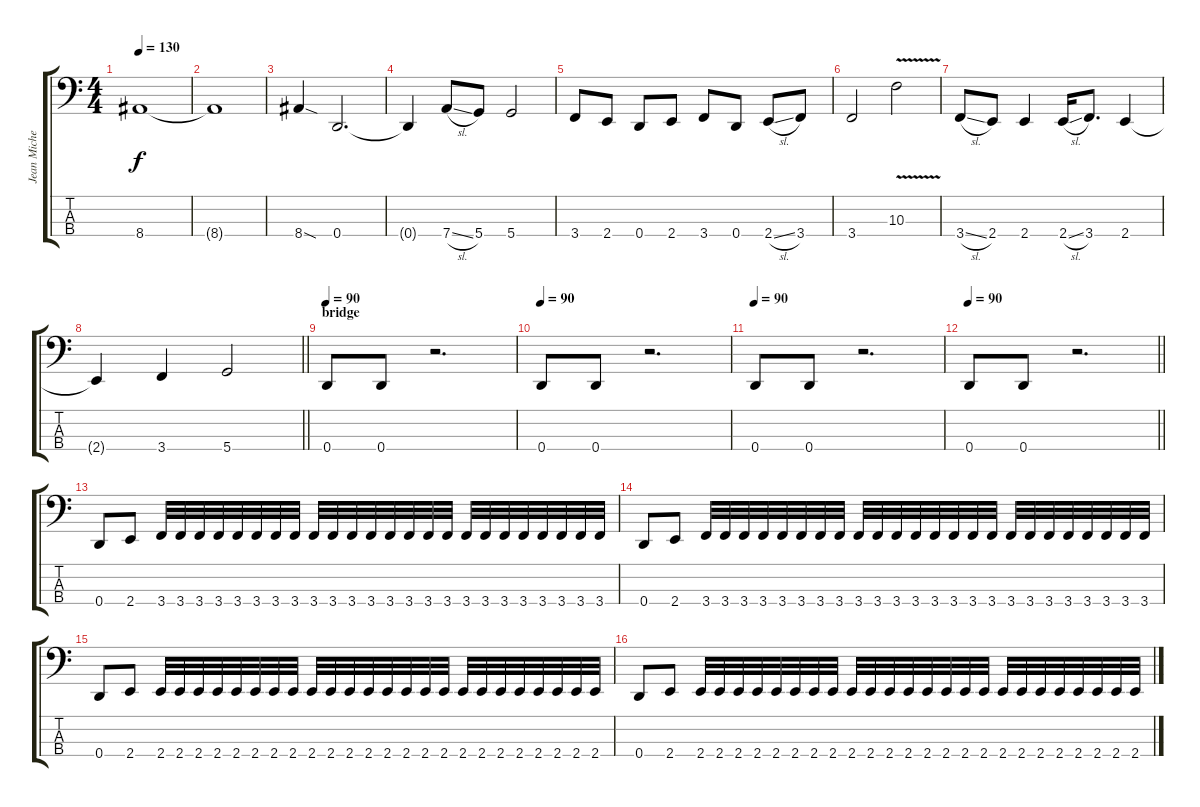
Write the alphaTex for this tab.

\track ("Jean Michel Labadie" "Jean Miche") {instrument electricbasspick}
\staff {score tabs}
\tuning (F2 C2 G1 D1) {hide}
\ts (4 4)
\section ("" "")
\tempo 130
\clef f4
\ks c
8.4.1{dy f} |
8.4{t}.1 |
8.4{sod}.4 0.4.2{d} |
0.4{t}.4 7.4{sl}.8 5.4.8 5.4.2 |
3.4.8 2.4.8 0.4.8 2.4.8 3.4.8 0.4.8 2.4{sl}.8 3.4.8 |
3.4.2 10.3{v}.2 |
3.4{sl}.8 2.4.8 2.4.4 2.4{sl}.16 3.4.8{d} 2.4.4 |
\barLineRight lightlight
2.4{t}.4 3.4.4 5.4.2 |
\section ("" "bridge")
\tempo 90
0.4.8 0.4.8 r.2{d} |
\tempo 90
0.4.8 0.4.8 r.2{d} |
\tempo 90
0.4.8 0.4.8 r.2{d} |
\tempo 90
\barLineRight lightlight
0.4.8 0.4.8 r.2{d} |
\section ("" "")
0.4.8 2.4.8 3.4.32 3.4.32 3.4.32 3.4.32 3.4.32 3.4.32 3.4.32 3.4.32 3.4.32 3.4.32 3.4.32 3.4.32 3.4.32 3.4.32 3.4.32 3.4.32 3.4.32 3.4.32 3.4.32 3.4.32 3.4.32 3.4.32 3.4.32 3.4.32 |
0.4.8 2.4.8 3.4.32 3.4.32 3.4.32 3.4.32 3.4.32 3.4.32 3.4.32 3.4.32 3.4.32 3.4.32 3.4.32 3.4.32 3.4.32 3.4.32 3.4.32 3.4.32 3.4.32 3.4.32 3.4.32 3.4.32 3.4.32 3.4.32 3.4.32 3.4.32 |
0.4.8 2.4.8 2.4.32 2.4.32 2.4.32 2.4.32 2.4.32 2.4.32 2.4.32 2.4.32 2.4.32 2.4.32 2.4.32 2.4.32 2.4.32 2.4.32 2.4.32 2.4.32 2.4.32 2.4.32 2.4.32 2.4.32 2.4.32 2.4.32 2.4.32 2.4.32 |
0.4.8 2.4.8 2.4.32 2.4.32 2.4.32 2.4.32 2.4.32 2.4.32 2.4.32 2.4.32 2.4.32 2.4.32 2.4.32 2.4.32 2.4.32 2.4.32 2.4.32 2.4.32 2.4.32 2.4.32 2.4.32 2.4.32 2.4.32 2.4.32 2.4.32 2.4.32
